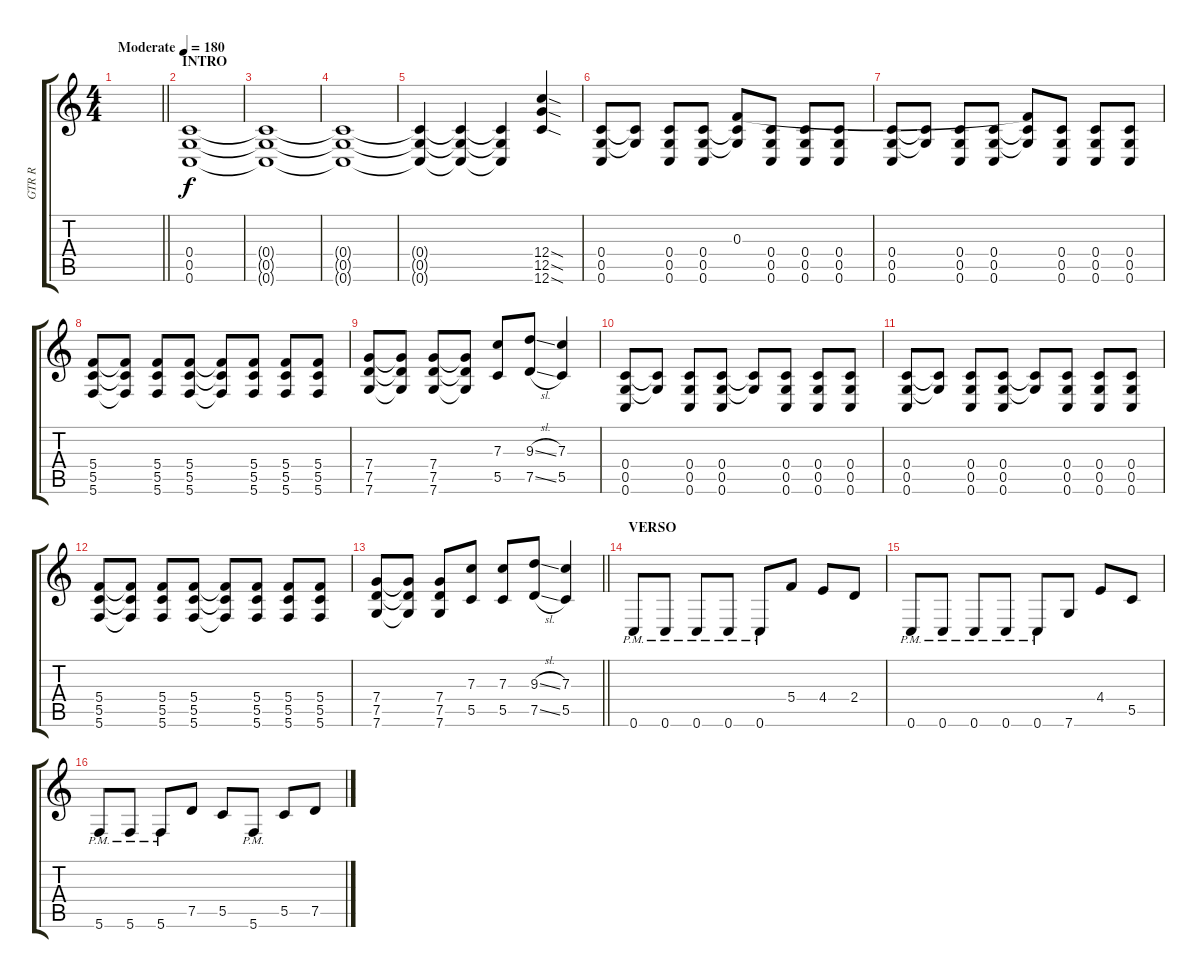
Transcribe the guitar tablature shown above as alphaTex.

\track ("GTR R" "GTR R") {instrument distortionguitar}
\staff {score tabs}
\tuning (D4 A3 F3 C3 G2 C2) {hide}
\ts (4 4)
\tempo (180 "Moderate")
\clef g2
\barLineRight lightlight
\ks c
|
\section ("" "INTRO")
(0.4 0.5 0.6).1{volume 12} |
(0.4{t} 0.5{t} 0.6{t}).1 |
(0.4{t} 0.5{t} 0.6{t}).1 |
(0.4{t} 0.5{t} 0.6{t}).4 (0.4{t} 0.5{t} 0.6{t}).4 (0.4{t} 0.5{t} 0.6{t}).4 (12.4{sod} 12.5{sod} 12.6{sod}).4 |
(0.4 0.5 0.6).8 (0.4{t} 0.5{t}).8 (0.4 0.5 0.6).8 (0.4 0.5 0.6).8 (0.3 0.4{t} 0.5{t}).8 (0.4 0.5 0.6).8 (0.4 0.5 0.6).8 (0.4 0.5 0.6).8 |
(0.4 0.5 0.6).8 (0.4{t} 0.5{t}).8 (0.4 0.5 0.6).8 (0.4 0.5 0.6).8 (0.3{t} 0.4{t} 0.5{t}).8 (0.4 0.5 0.6).8 (0.4 0.5 0.6).8 (0.4 0.5 0.6).8 |
(5.4 5.5 5.6).8 (5.4{t} 5.5{t} 5.6{t}).8 (5.4 5.5 5.6).8 (5.4 5.5 5.6).8 (5.4{t} 5.5{t} 5.6{t}).8 (5.4 5.5 5.6).8 (5.4 5.5 5.6).8 (5.4 5.5 5.6).8 |
(7.4 7.5 7.6).8 (7.4{t} 7.5{t} 7.6{t}).8 (7.4 7.5 7.6).8 (7.4{t} 7.5{t} 7.6{t}).8 (7.3 5.5).8 (9.3{sl} 7.5{sl}).8 (7.3 5.5).4 |
(0.4 0.5 0.6).8 (0.4{t} 0.5{t}).8 (0.4 0.5 0.6).8 (0.4 0.5 0.6).8 (0.4{t} 0.5{t}).8 (0.4 0.5 0.6).8 (0.4 0.5 0.6).8 (0.4 0.5 0.6).8 |
(0.4 0.5 0.6).8 (0.4{t} 0.5{t}).8 (0.4 0.5 0.6).8 (0.4 0.5 0.6).8 (0.4{t} 0.5{t}).8 (0.4 0.5 0.6).8 (0.4 0.5 0.6).8 (0.4 0.5 0.6).8 |
(5.4 5.5 5.6).8 (5.4{t} 5.5{t} 5.6{t}).8 (5.4 5.5 5.6).8 (5.4 5.5 5.6).8 (5.4{t} 5.5{t} 5.6{t}).8 (5.4 5.5 5.6).8 (5.4 5.5 5.6).8 (5.4 5.5 5.6).8 |
\barLineRight lightlight
(7.4 7.5 7.6).8 (7.4{t} 7.5{t} 7.6{t}).8 (7.4 7.5 7.6).8 (7.3 5.5).8 (7.3 5.5).8 (9.3{sl} 7.5{sl}).8 (7.3 5.5).4 |
\section ("" "VERSO")
0.6{pm}.8 0.6{pm}.8 0.6{pm}.8 0.6{pm}.8 0.6{pm}.8 5.4.8 4.4.8 2.4.8 |
0.6{pm}.8 0.6{pm}.8 0.6{pm}.8 0.6{pm}.8 0.6{pm}.8 7.6.8 4.4.8 5.5.8 |
5.6{pm}.8 5.6{pm}.8 5.6{pm}.8 7.5.8 5.5.8 5.6{pm}.8 5.5.8 7.5.8
